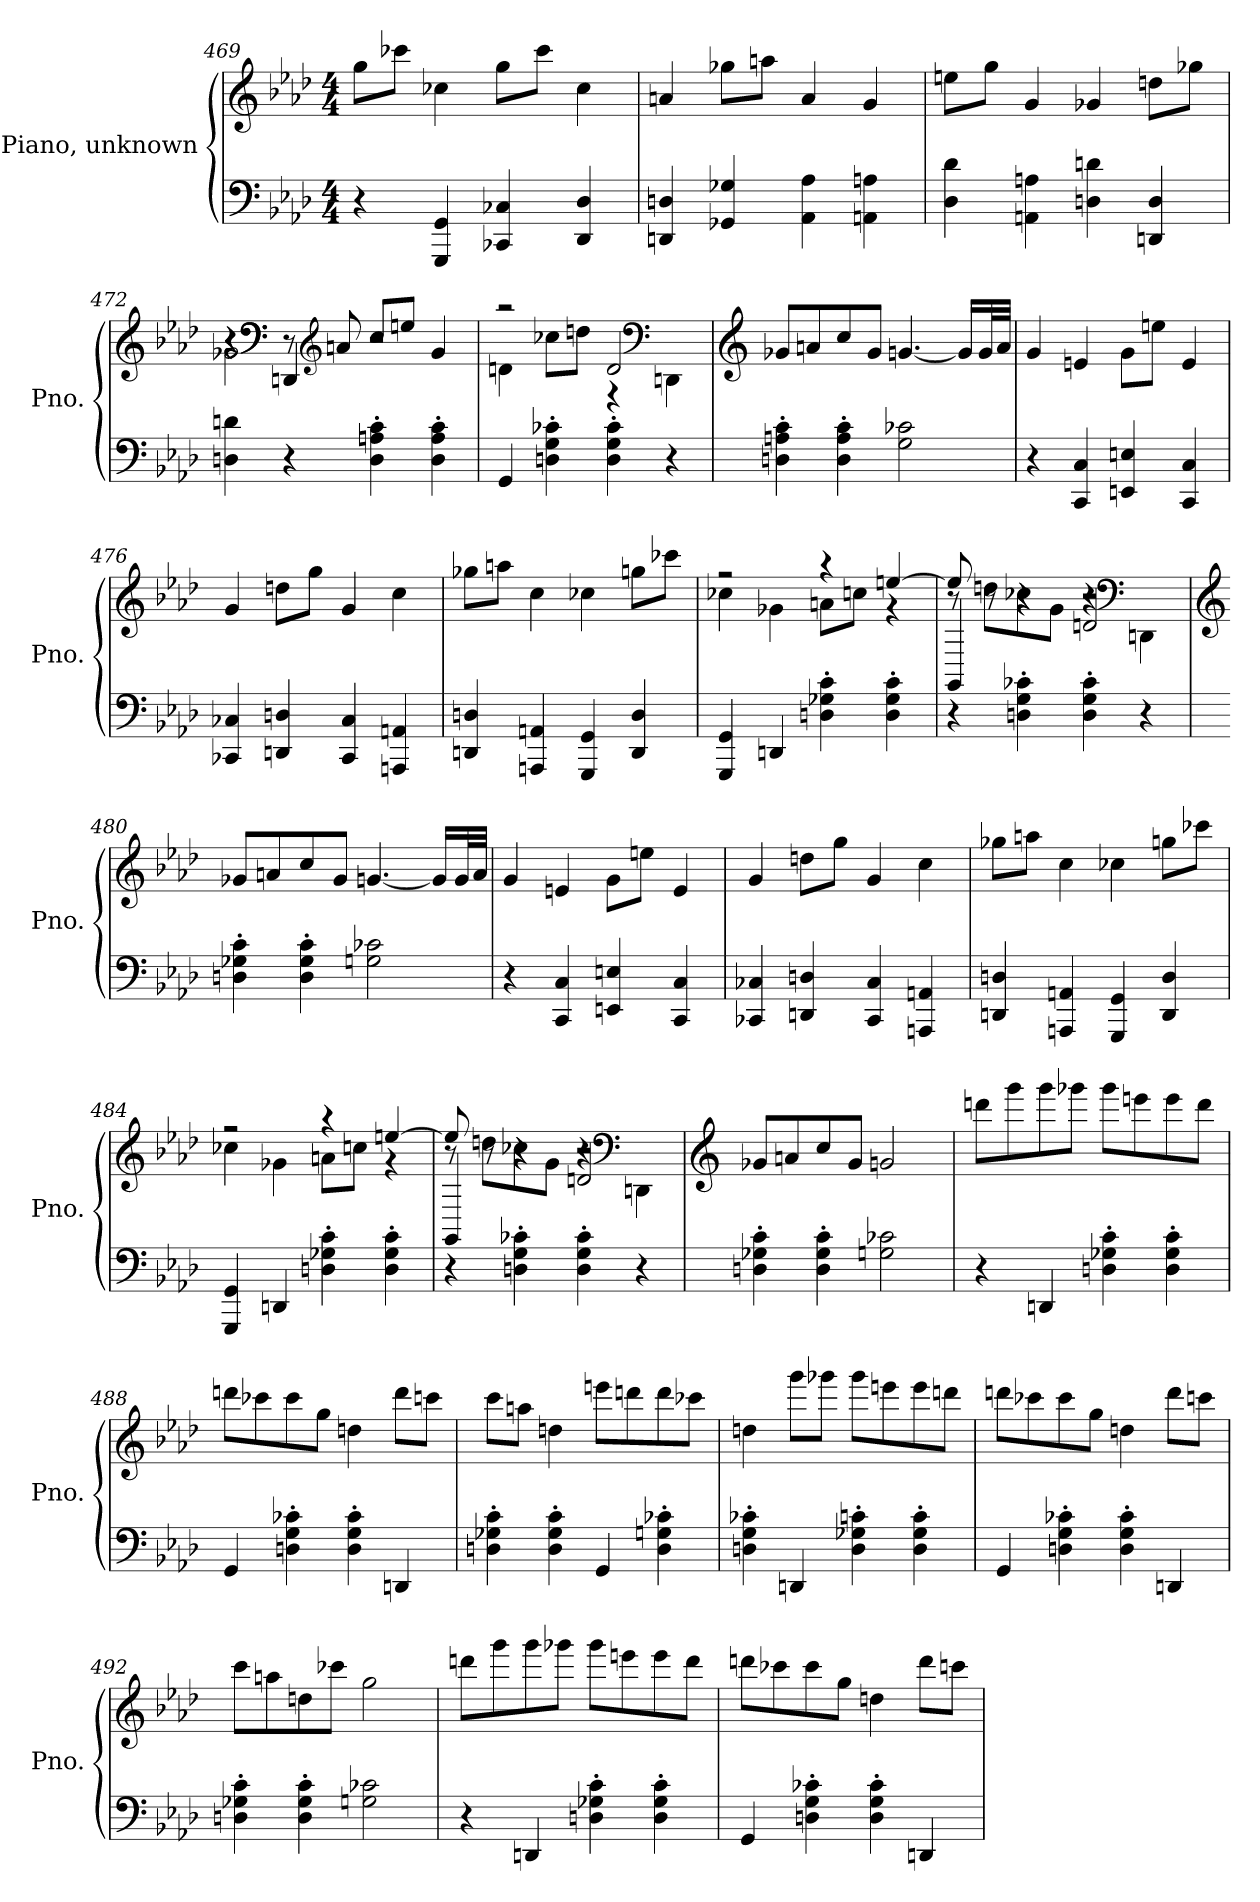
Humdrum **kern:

**kern	**kern
*part1	*part1
*staff2	*staff1
*I"Piano, unknown	*
*I'Pno.	*
*clefF4	*clefG2
*k[b-e-a-d-]	*k[b-e-a-d-]
*M4/4	*M4/4
=469	=469
4r	8gg\L
.	8ccc-X\J
4GGG/ 4GG/	4cc-X\
4CC-X/ 4C-X/	8gg\L
.	8ccc-\J
4DD-/ 4D-/	4cc-\
=470	=470
4DDn/ 4Dn/	4an/
4GG-X/ 4G-X/	8gg-X\L
.	8aan\J
4AA-\ 4A-\	4a/
4AAn\ 4An\	4g/
!!LO:LB:g=z
=471	=471
4D-\ 4d-\	8een\L
.	8gg\J
4AAn\ 4An\	4g/
4Dn\ 4dn\	4g-X/
4DDn/ 4D/	8ddn\L
.	8gg-X\J
=472	=472
*	*^
*	*	*^
4Dn\ 4dn\	4r	2g-X\	4r
*	*clefF4	*	*
4r	8r	.	4DDn/
*	*clefG2	*	*
.	8an/	.	.
4D\' 4An\' 4c\'	8cc/L	2r	2r
.	8een/J	.	.
4D\' 4A\' 4c\'	4g-/	.	.
*	*	*v	*v
=473	=473	=473
4GG/	2r	4dn\
4Dn\' 4G\' 4c-X\'	.	8cc-X\L
.	.	8ddn\J
4D\' 4G\' 4c-\'	2d/	4r
*	*clefF4	*
4r	.	4DDn\
*	*v	*v
!!LO:LB:g=z
=474	=474
*	*clefG2
4Dn\' 4An\' 4c\'	8g-X/L
.	8an/
4D\' 4A\' 4c\'	8cc/
.	8g-/J
2G\ 2c-X\	[4.gn/
.	16g/LL]
.	32g/L
.	32a/JJJ
=475	=475
4r	4g/
4CC/ 4C/	4en/
4EEn/ 4En/	8g\L
.	8een\J
4CC/ 4C/	4e/
=476	=476
4CC-X/ 4C-X/	4g/
4DDn/ 4Dn/	8ddn\L
.	8gg\J
4CC-/ 4C-/	4g/
4AAAn/ 4AAn/	4cc\
=477	=477
4DDn/ 4Dn/	8gg-X\L
.	8aan\J
4AAAn/ 4AAn/	4cc\
4GGG/ 4GG/	4cc-X\
4DD/ 4D/	8ggn\L
.	8ccc-X\J
!!LO:PB:g=z
=478	=478
*	*^
4GGG/ 4GG/	2r	4cc-X\
4DDn/	.	4g-X\
4Dn\' 4G-X\' 4c\'	4r	8an\L
.	.	8ccn\J
4D\' 4G-\' 4c\'	[4een/	4r
=479	=479	=479
*	*	*^
4r	8ee/]	8r	4GG/
.	8r	8ddn\L	.
4Dn\' 4G\' 4c-X\'	4r	8cc-X\	4r
.	.	8g\J	.
4D\' 4G\' 4c-\'	2dn/	4r	2r
*	*clefF4	*	*
4r	.	4DDn\	.
*	*v	*v	*v
=480	=480
*	*clefG2
4Dn\' 4G-X\' 4c\'	8g-X/L
.	8an/
4D\' 4G-\' 4c\'	8cc/
.	8g-/J
2Gn\ 2c-X\	[4.gn/
.	16g/LL]
.	32g/L
.	32a/JJJ
=481	=481
4r	4g/
4CC/ 4C/	4en/
4EEn/ 4En/	8g\L
.	8een\J
4CC/ 4C/	4e/
!!LO:LB:g=z
=482	=482
4CC-X/ 4C-X/	4g/
4DDn/ 4Dn/	8ddn\L
.	8gg\J
4CC-/ 4C-/	4g/
4AAAn/ 4AAn/	4cc\
=483	=483
4DDn/ 4Dn/	8gg-X\L
.	8aan\J
4AAAn/ 4AAn/	4cc\
4GGG/ 4GG/	4cc-X\
4DD/ 4D/	8ggn\L
.	8ccc-X\J
=484	=484
*	*^
4GGG/ 4GG/	2r	4cc-X\
4DDn/	.	4g-X\
4Dn\' 4G-X\' 4c\'	4r	8an\L
.	.	8ccn\J
4D\' 4G-\' 4c\'	[4een/	4r
=485	=485	=485
*	*	*^
4r	8ee/]	8r	4GG/
.	8r	8ddn\L	.
4Dn\' 4G\' 4c-X\'	4r	8cc-X\	4r
.	.	8g\J	.
4D\' 4G\' 4c-\'	2dn/	4r	2r
*	*clefF4	*	*
4r	.	4DDn\	.
*	*v	*v	*v
!!LO:LB:g=z
=486	=486
*	*clefG2
4Dn\' 4G-X\' 4c\'	8g-X/L
.	8an/
4D\' 4G-\' 4c\'	8cc/
.	8g-/J
2Gn\ 2c-X\	2gn/
=487	=487
4r	8dddn\L
.	8ggg\
4DDn/	8ggg\
.	8ggg-X\J
4Dn\' 4G-X\' 4c\'	8ggg-\L
.	8eeen\
4D\' 4G-\' 4c\'	8eee\
.	8ddd\J
=488	=488
4GG/	8dddn\L
.	8ccc-X\
4Dn\' 4G\' 4c-X\'	8ccc-\
.	8gg\J
4D\' 4G\' 4c-\'	4ddn\
4DDn/	8ddd\L
.	8cccn\J
=489	=489
4Dn\' 4G-X\' 4c\'	8ccc\L
.	8aan\J
4D\' 4G-\' 4c\'	4ddn\
4GG/	8eeen\L
.	8dddn\
4D\' 4Gn\' 4c-X\'	8ddd\
.	8ccc-X\J
!!LO:LB:g=z
=490	=490
4Dn\' 4G\' 4c-X\'	4ddn\
4DDn/	8ggg\L
.	8ggg-X\J
4D\' 4G-X\' 4cn\'	8ggg-\L
.	8eeen\
4D\' 4G-\' 4c\'	8eee\
.	8dddn\J
=491	=491
4GG/	8dddn\L
.	8ccc-X\
4Dn\' 4G\' 4c-X\'	8ccc-\
.	8gg\J
4D\' 4G\' 4c-\'	4ddn\
4DDn/	8ddd\L
.	8cccn\J
=492	=492
4Dn\' 4G-X\' 4c\'	8ccc\L
.	8aan\
4D\' 4G-\' 4c\'	8ddn\
.	8ccc-X\J
2Gn\ 2c-X\	2gg\
!!LO:LB:g=z
=493	=493
4r	8dddn\L
.	8ggg\
4DDn/	8ggg\
.	8ggg-X\J
4Dn\' 4G-X\' 4c\'	8ggg-\L
.	8eeen\
4D\' 4G-\' 4c\'	8eee\
.	8ddd\J
=494	=494
4GG/	8dddn\L
.	8ccc-X\
4Dn\' 4G\' 4c-X\'	8ccc-\
.	8gg\J
4D\' 4G\' 4c-\'	4ddn\
4DDn/	8ddd\L
.	8cccn\J
=	=
*-	*-
